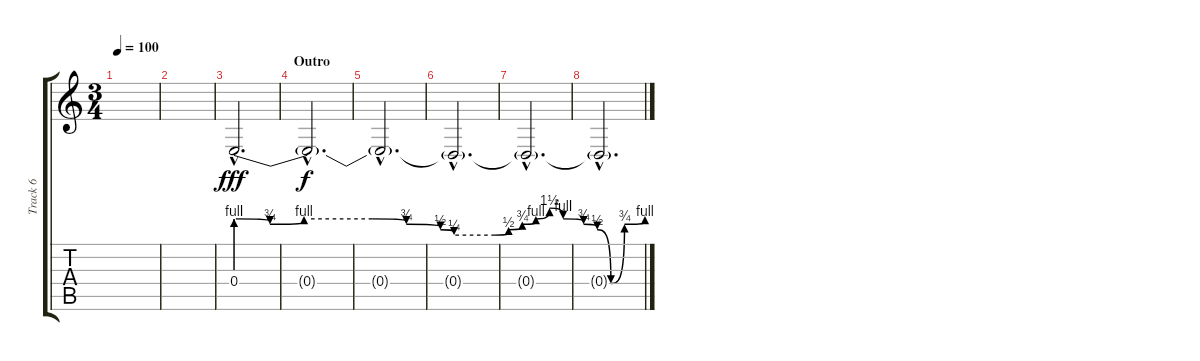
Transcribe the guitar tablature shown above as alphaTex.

\track ("Track 6" "Track 6") {instrument fx6goblins}
\staff {score tabs}
\tuning (E4 B3 G3 D3 A2 E2) {hide}
\ts (3 4)
\tempo 100
\clef g2
\ks c
|
|
0.4{be (custom 0 4 5 3 10 4 20 4 25 3 30 2 32 1 38 1 40 2 42 3 44 4 46 6 48 4 51 3 53 2 55 0 57 3 60 4) hac}.2{d dy fff} |
\section ("" "Outro")
0.4{hac t}.2{d dy f} |
0.4{hac t}.2{d} |
0.4{hac t}.2{d} |
0.4{hac t}.2{d} |
0.4{hac t}.2{d}
